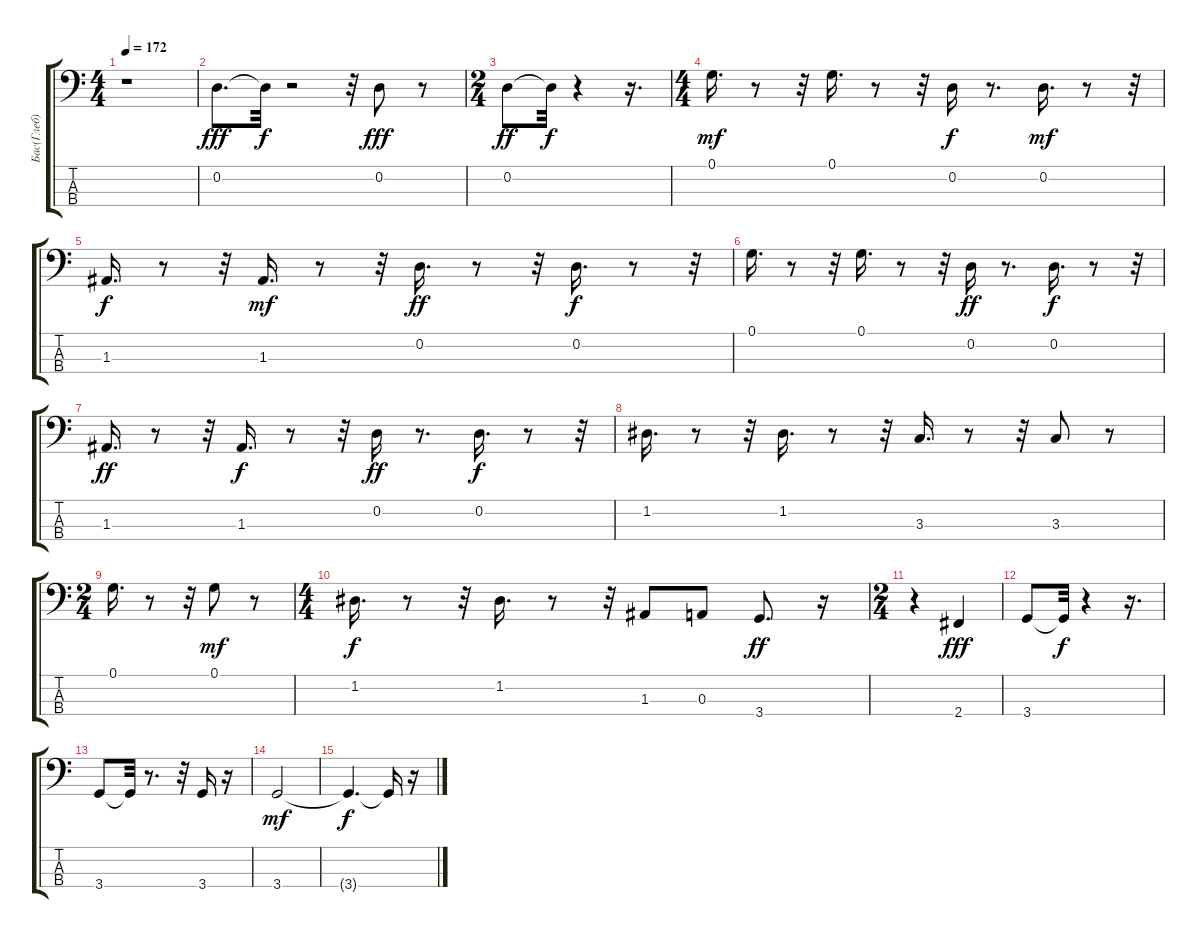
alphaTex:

\track ("Бас(Глеб)" "Бас(Глеб)") {instrument electricbassfinger}
\staff {score tabs}
\tuning (G2 D2 A1 E1) {hide}
\ts (4 4)
\tempo 172
\clef f4
\ks c
r.1{dy mf} |
0.2.8{d dy fff} 0.2{t}.32{dy f} r.2 r.32 0.2.8{dy fff} r.8 |
\ts (2 4)
0.2.8{dy ff} 0.2{t}.32{dy f} r.4 r.16{d} |
\ts (4 4)
0.1.16{d dy mf} r.8 r.32 0.1.16{d} r.8 r.32 0.2.16{dy f} r.8{d} 0.2.16{d dy mf} r.8 r.32 |
1.3.16{d dy f} r.8 r.32 1.3.16{d dy mf} r.8 r.32 0.2.16{d dy ff} r.8 r.32 0.2.16{d dy f} r.8 r.32 |
0.1.16{d} r.8 r.32 0.1.16{d} r.8 r.32 0.2.16{dy ff} r.8{d} 0.2.16{d dy f} r.8 r.32 |
1.3.16{d dy ff} r.8 r.32 1.3.16{d dy f} r.8 r.32 0.2.16{dy ff} r.8{d} 0.2.16{d dy f} r.8 r.32 |
1.2.16{d} r.8 r.32 1.2.16{d} r.8 r.32 3.3.16{d} r.8 r.32 3.3.8 r.8 |
\ts (2 4)
0.1.16{d} r.8 r.32 0.1.8{dy mf} r.8 |
\ts (4 4)
1.2.16{d dy f} r.8 r.32 1.2.16{d} r.8 r.32 1.3.8 0.3.8 3.4.8{d dy ff} r.16 |
\ts (2 4)
r.4 2.4.4{dy fff} |
3.4.8 3.4{t}.32{dy f} r.4 r.16{d} |
3.4.8 3.4{t}.32 r.8{d} r.32 3.4.16 r.16 |
3.4.2{dy mf} |
3.4{t}.4{d dy f} 3.4{t}.16 r.16
